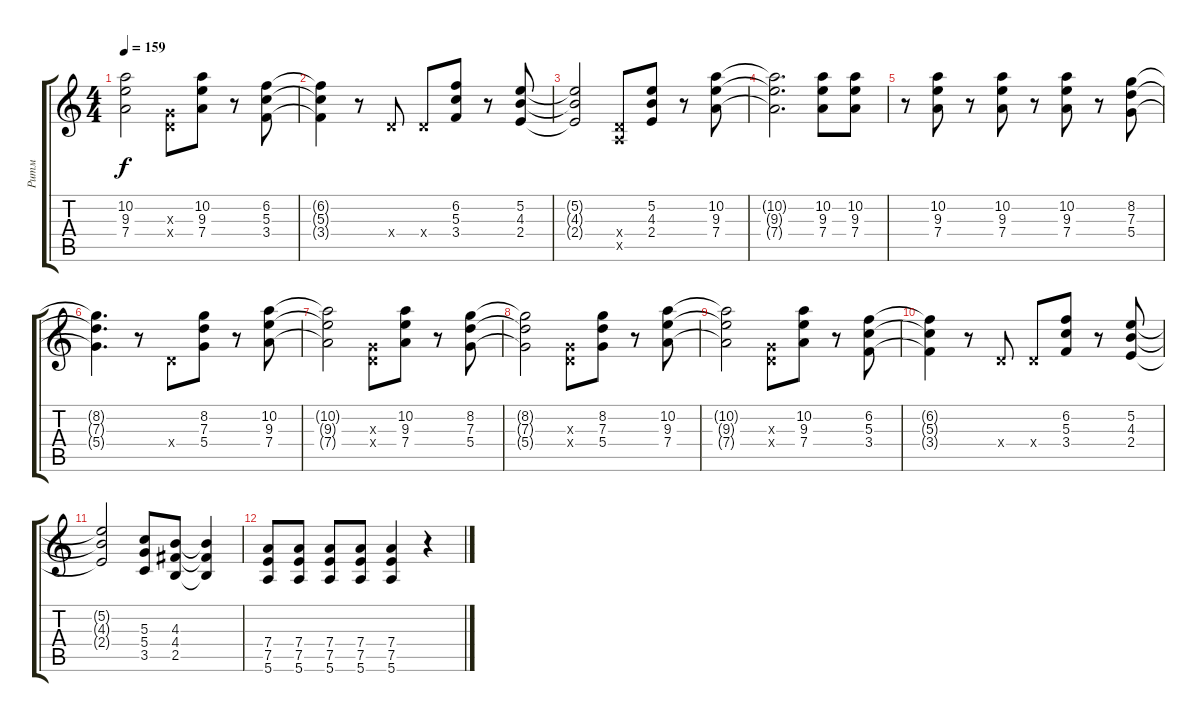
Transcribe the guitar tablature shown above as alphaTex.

\track ("Ритм" "Ритм") {instrument distortionguitar}
\staff {score tabs}
\tuning (E4 B3 G3 D3 A2 E2) {hide}
\ts (4 4)
\tempo 159
\clef g2
\ks c
(10.2{t} 9.3{t} 7.4{t}).2{dy f} (0.3{x} 0.4{x}).8 (10.2 9.3 7.4).8 r.8 (6.2 5.3 3.4).8 |
(6.2{t} 5.3{t} 3.4{t}).4 r.8 0.4{x}.8 0.4{x}.8 (6.2 5.3 3.4).8 r.8 (5.2 4.3 2.4).8 |
(5.2{t} 4.3{t} 2.4{t}).2 (0.4{x} 0.5{x}).8 (5.2 4.3 2.4).8 r.8 (10.2 9.3 7.4).8 |
(10.2{t} 9.3{t} 7.4{t}).2{d} (10.2 9.3 7.4).8 (10.2 9.3 7.4).8 |
r.8 (10.2 9.3 7.4).8 r.8 (10.2 9.3 7.4).8 r.8 (10.2 9.3 7.4).8 r.8 (8.2 7.3 5.4).8 |
(8.2{t} 7.3{t} 5.4{t}).4{d} r.8 0.4{x}.8 (8.2 7.3 5.4).8 r.8 (10.2 9.3 7.4).8 |
(10.2{t} 9.3{t} 7.4{t}).2 (0.3{x} 0.4{x}).8 (10.2 9.3 7.4).8 r.8 (8.2 7.3 5.4).8 |
(8.2{t} 7.3{t} 5.4{t}).2 (0.3{x} 0.4{x}).8 (8.2 7.3 5.4).8 r.8 (10.2 9.3 7.4).8 |
(10.2{t} 9.3{t} 7.4{t}).2 (0.3{x} 0.4{x}).8 (10.2 9.3 7.4).8 r.8 (6.2 5.3 3.4).8 |
(6.2{t} 5.3{t} 3.4{t}).4 r.8 0.4{x}.8 0.4{x}.8 (6.2 5.3 3.4).8 r.8 (5.2 4.3 2.4).8 |
(5.2{t} 4.3{t} 2.4{t}).2 (5.3 5.4 3.5).8 (4.3 4.4 2.5).8 (4.3{t} 4.4{t} 2.5{t}).4 |
(7.4 7.5 5.6).8 (7.4 7.5 5.6).8 (7.4 7.5 5.6).8 (7.4 7.5 5.6).8 (7.4 7.5 5.6).4 r.4
